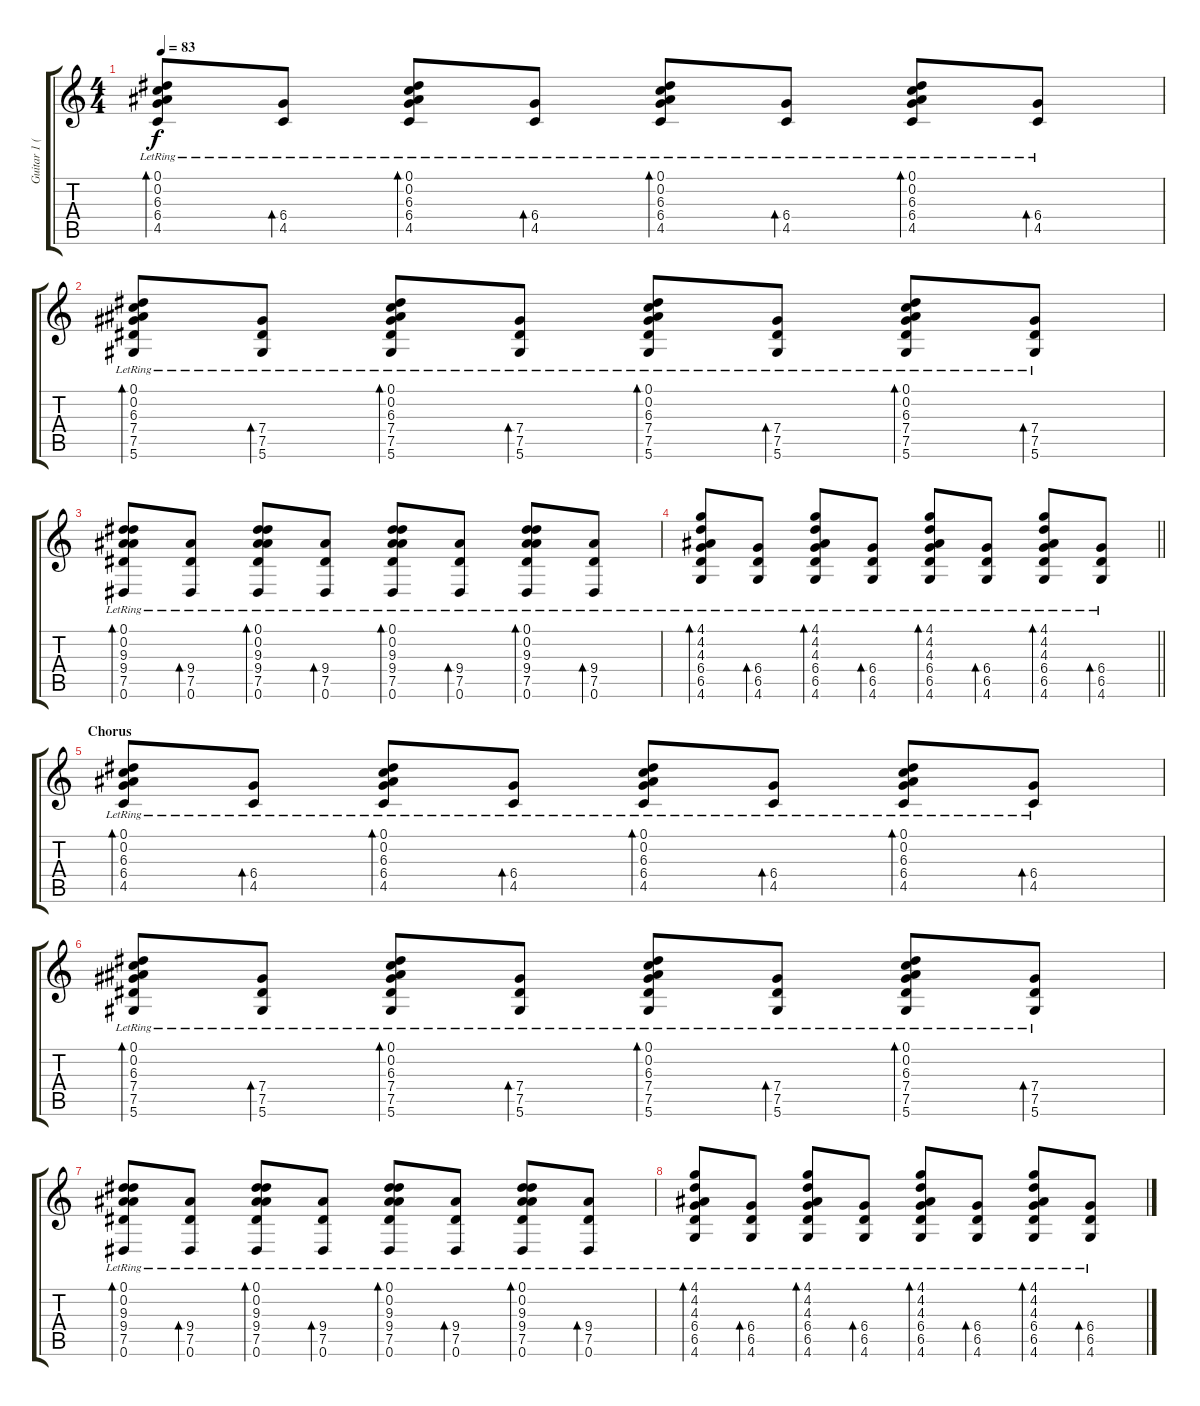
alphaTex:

\track ("Guitar 1 (stereo)" "Guitar 1 (") {instrument acousticguitarsteel}
\staff {score tabs}
\tuning (Eb4 Bb3 Gb3 Db3 Ab2 Eb2) {hide}
\ts (4 4)
\tempo 83
\clef g2
\ks c
(0.1{lr} 0.2{lr} 6.3{lr} 6.4{lr} 4.5{lr}).8{bd 30 dy f} (6.4{lr} 4.5{lr}).8{bd 30} (0.1{lr} 0.2{lr} 6.3{lr} 6.4{lr} 4.5{lr}).8{bd 30} (6.4{lr} 4.5{lr}).8{bd 30} (0.1{lr} 0.2{lr} 6.3{lr} 6.4{lr} 4.5{lr}).8{bd 30} (6.4{lr} 4.5{lr}).8{bd 30} (0.1{lr} 0.2{lr} 6.3{lr} 6.4{lr} 4.5{lr}).8{bd 30} (6.4{lr} 4.5{lr}).8{bd 30} |
(0.1{lr} 0.2{lr} 6.3{lr} 7.4{lr} 7.5{lr} 5.6).8{bd 30} (7.4{lr} 7.5{lr} 5.6).8{bd 30} (0.1{lr} 0.2{lr} 6.3{lr} 7.4{lr} 7.5{lr} 5.6).8{bd 30} (7.4{lr} 7.5{lr} 5.6).8{bd 30} (0.1{lr} 0.2{lr} 6.3{lr} 7.4{lr} 7.5{lr} 5.6).8{bd 30} (7.4{lr} 7.5{lr} 5.6).8{bd 30} (0.1{lr} 0.2{lr} 6.3{lr} 7.4{lr} 7.5{lr} 5.6).8{bd 30} (7.4{lr} 7.5{lr} 5.6).8{bd 30} |
(0.1{lr} 0.2{lr} 9.3{lr} 9.4{lr} 7.5{lr} 0.6).8{bd 30} (9.4{lr} 7.5{lr} 0.6).8{bd 30} (0.1{lr} 0.2{lr} 9.3{lr} 9.4{lr} 7.5{lr} 0.6).8{bd 30} (9.4{lr} 7.5{lr} 0.6).8{bd 30} (0.1{lr} 0.2{lr} 9.3{lr} 9.4{lr} 7.5{lr} 0.6).8{bd 30} (9.4{lr} 7.5{lr} 0.6).8{bd 30} (0.1{lr} 0.2{lr} 9.3{lr} 9.4{lr} 7.5{lr} 0.6).8{bd 30} (9.4{lr} 7.5{lr} 0.6).8{bd 30} |
\barLineRight lightlight
(4.1{lr} 4.2{lr} 4.3{lr} 6.4{lr} 6.5{lr} 4.6).8{bd 30} (6.4{lr} 6.5{lr} 4.6).8{bd 30} (4.1{lr} 4.2{lr} 4.3{lr} 6.4{lr} 6.5{lr} 4.6).8{bd 30} (6.4{lr} 6.5{lr} 4.6).8{bd 30} (4.1{lr} 4.2{lr} 4.3{lr} 6.4{lr} 6.5{lr} 4.6).8{bd 30} (6.4{lr} 6.5{lr} 4.6).8{bd 30} (4.1{lr} 4.2{lr} 4.3{lr} 6.4{lr} 6.5{lr} 4.6).8{bd 30} (6.4{lr} 6.5{lr} 4.6).8{bd 30} |
\section ("" "Chorus")
(0.1{lr} 0.2{lr} 6.3{lr} 6.4{lr} 4.5{lr}).8{bd 30} (6.4{lr} 4.5{lr}).8{bd 30} (0.1{lr} 0.2{lr} 6.3{lr} 6.4{lr} 4.5{lr}).8{bd 30} (6.4{lr} 4.5{lr}).8{bd 30} (0.1{lr} 0.2{lr} 6.3{lr} 6.4{lr} 4.5{lr}).8{bd 30} (6.4{lr} 4.5{lr}).8{bd 30} (0.1{lr} 0.2{lr} 6.3{lr} 6.4{lr} 4.5{lr}).8{bd 30} (6.4{lr} 4.5{lr}).8{bd 30} |
(0.1{lr} 0.2{lr} 6.3{lr} 7.4{lr} 7.5{lr} 5.6).8{bd 30} (7.4{lr} 7.5{lr} 5.6).8{bd 30} (0.1{lr} 0.2{lr} 6.3{lr} 7.4{lr} 7.5{lr} 5.6).8{bd 30} (7.4{lr} 7.5{lr} 5.6).8{bd 30} (0.1{lr} 0.2{lr} 6.3{lr} 7.4{lr} 7.5{lr} 5.6).8{bd 30} (7.4{lr} 7.5{lr} 5.6).8{bd 30} (0.1{lr} 0.2{lr} 6.3{lr} 7.4{lr} 7.5{lr} 5.6).8{bd 30} (7.4{lr} 7.5{lr} 5.6).8{bd 30} |
(0.1{lr} 0.2{lr} 9.3{lr} 9.4{lr} 7.5{lr} 0.6).8{bd 30} (9.4{lr} 7.5{lr} 0.6).8{bd 30} (0.1{lr} 0.2{lr} 9.3{lr} 9.4{lr} 7.5{lr} 0.6).8{bd 30} (9.4{lr} 7.5{lr} 0.6).8{bd 30} (0.1{lr} 0.2{lr} 9.3{lr} 9.4{lr} 7.5{lr} 0.6).8{bd 30} (9.4{lr} 7.5{lr} 0.6).8{bd 30} (0.1{lr} 0.2{lr} 9.3{lr} 9.4{lr} 7.5{lr} 0.6).8{bd 30} (9.4{lr} 7.5{lr} 0.6).8{bd 30} |
(4.1{lr} 4.2{lr} 4.3{lr} 6.4{lr} 6.5{lr} 4.6).8{bd 30} (6.4{lr} 6.5{lr} 4.6).8{bd 30} (4.1{lr} 4.2{lr} 4.3{lr} 6.4{lr} 6.5{lr} 4.6).8{bd 30} (6.4{lr} 6.5{lr} 4.6).8{bd 30} (4.1{lr} 4.2{lr} 4.3{lr} 6.4{lr} 6.5{lr} 4.6).8{bd 30} (6.4{lr} 6.5{lr} 4.6).8{bd 30} (4.1{lr} 4.2{lr} 4.3{lr} 6.4{lr} 6.5{lr} 4.6).8{bd 30} (6.4{lr} 6.5{lr} 4.6).8{bd 30}
